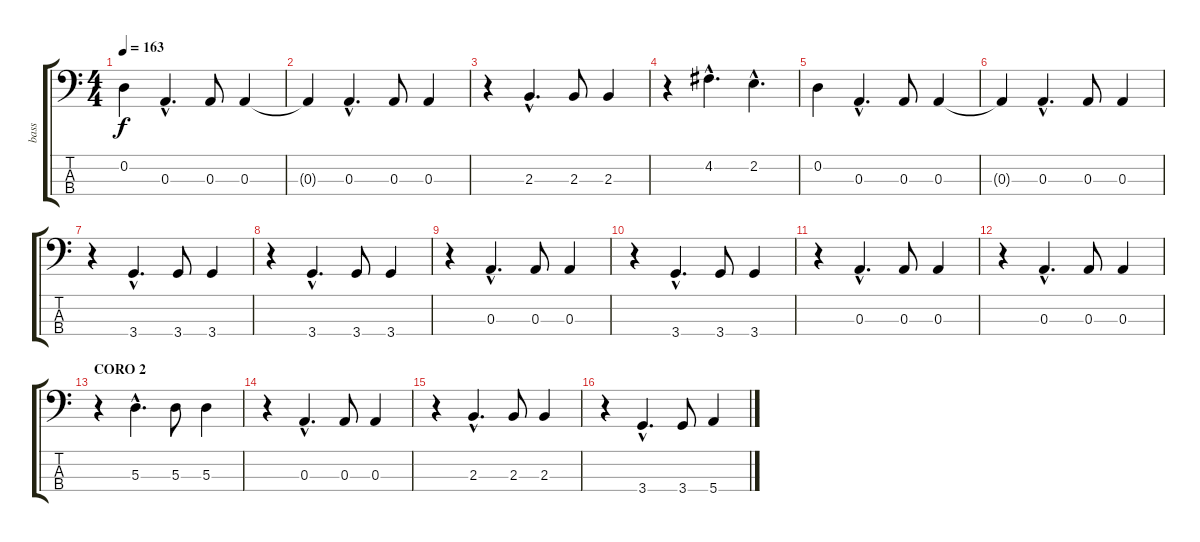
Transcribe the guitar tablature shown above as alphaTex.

\track ("bass" "bass") {instrument electricbassfinger}
\staff {score tabs}
\tuning (G2 D2 A1 E1) {hide}
\ts (4 4)
\tempo 163
\clef f4
\ks c
0.2.4{dy f} 0.3{hac}.4{d} 0.3.8 0.3.4 |
0.3{t}.4 0.3{hac}.4{d} 0.3.8 0.3.4 |
r.4 2.3{hac}.4{d} 2.3.8 2.3.4 |
r.4 4.2{hac}.4{d} 2.2{hac}.4{d} |
0.2.4 0.3{hac}.4{d} 0.3.8 0.3.4 |
0.3{t}.4 0.3{hac}.4{d} 0.3.8 0.3.4 |
r.4 3.4{hac}.4{d} 3.4.8 3.4.4 |
r.4 3.4{hac}.4{d} 3.4.8 3.4.4 |
r.4 0.3{hac}.4{d} 0.3.8 0.3.4 |
r.4 3.4{hac}.4{d} 3.4.8 3.4.4 |
r.4 0.3{hac}.4{d} 0.3.8 0.3.4 |
r.4 0.3{hac}.4{d} 0.3.8 0.3.4 |
\section ("" "CORO 2")
r.4 5.3{hac}.4{d} 5.3.8 5.3.4 |
r.4 0.3{hac}.4{d} 0.3.8 0.3.4 |
r.4 2.3{hac}.4{d} 2.3.8 2.3.4 |
r.4 3.4{hac}.4{d} 3.4.8 5.4.4
